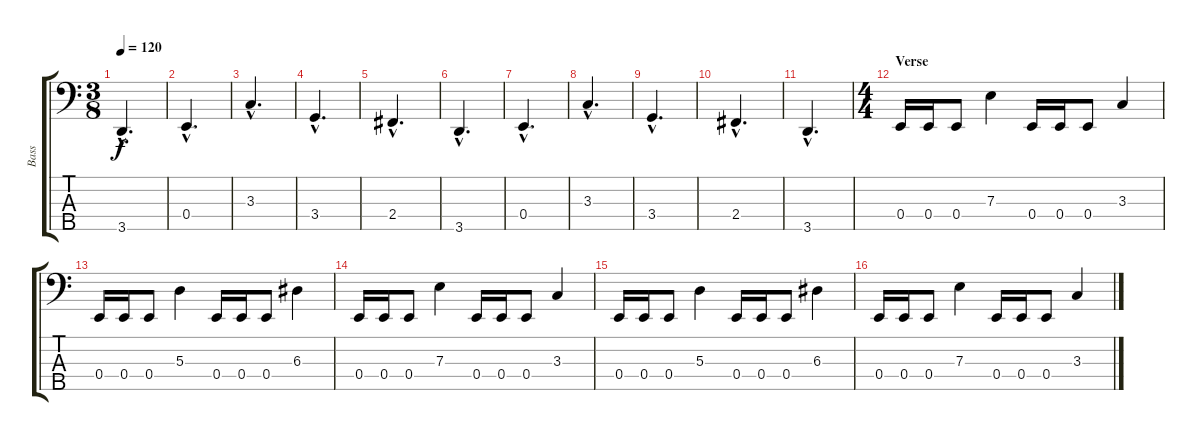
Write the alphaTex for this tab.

\track ("Bass" "Bass") {instrument electricbassfinger}
\staff {score tabs}
\tuning (G2 D2 A1 E1 B0) {hide}
\ts (3 8)
\tempo 120
\clef f4
\ks c
3.5{hac}.4{d dy f} |
0.4{hac}.4{d} |
3.3{hac}.4{d} |
3.4{hac}.4{d} |
2.4{hac}.4{d} |
3.5{hac}.4{d} |
0.4{hac}.4{d} |
3.3{hac}.4{d} |
3.4{hac}.4{d} |
2.4{hac}.4{d} |
3.5{hac}.4{d} |
\ts (4 4)
\section ("" "Verse")
0.4.16 0.4.16 0.4.8 7.3.4 0.4.16 0.4.16 0.4.8 3.3.4 |
0.4.16 0.4.16 0.4.8 5.3.4 0.4.16 0.4.16 0.4.8 6.3.4 |
0.4.16 0.4.16 0.4.8 7.3.4 0.4.16 0.4.16 0.4.8 3.3.4 |
0.4.16 0.4.16 0.4.8 5.3.4 0.4.16 0.4.16 0.4.8 6.3.4 |
0.4.16 0.4.16 0.4.8 7.3.4 0.4.16 0.4.16 0.4.8 3.3.4
